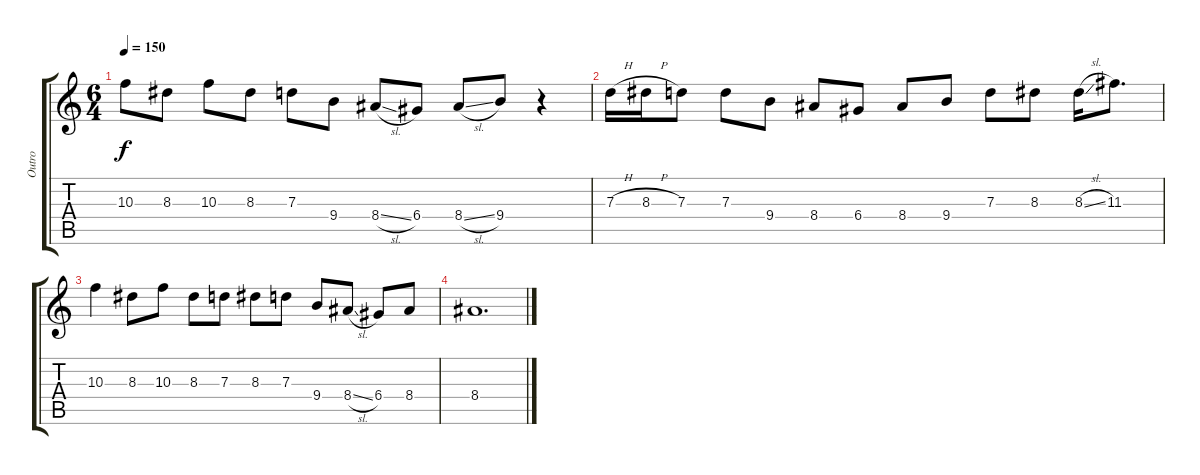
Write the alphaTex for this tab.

\track ("Outro" "Outro") {instrument acousticguitarsteel}
\staff {score tabs}
\tuning (E4 B3 G3 D3 A2 E2) {hide}
\ts (6 4)
\tempo 150
\clef g2
\ks c
10.3.8{dy f} 8.3.8 10.3.8 8.3.8 7.3.8 9.4.8 8.4{sl}.8 6.4.8 8.4{sl}.8 9.4.8 r.4 |
7.3{h}.16 8.3{h}.16 7.3.8 7.3.8 9.4.8 8.4.8 6.4.8 8.4.8 9.4.8 7.3.8 8.3.8 8.3{sl}.16 11.3.8{d} |
10.3.4 8.3.8 10.3.8 8.3.8 7.3.8 8.3.8 7.3.8 9.4.8 8.4{sl}.8 6.4.8 8.4.8 |
8.4.1{d}
